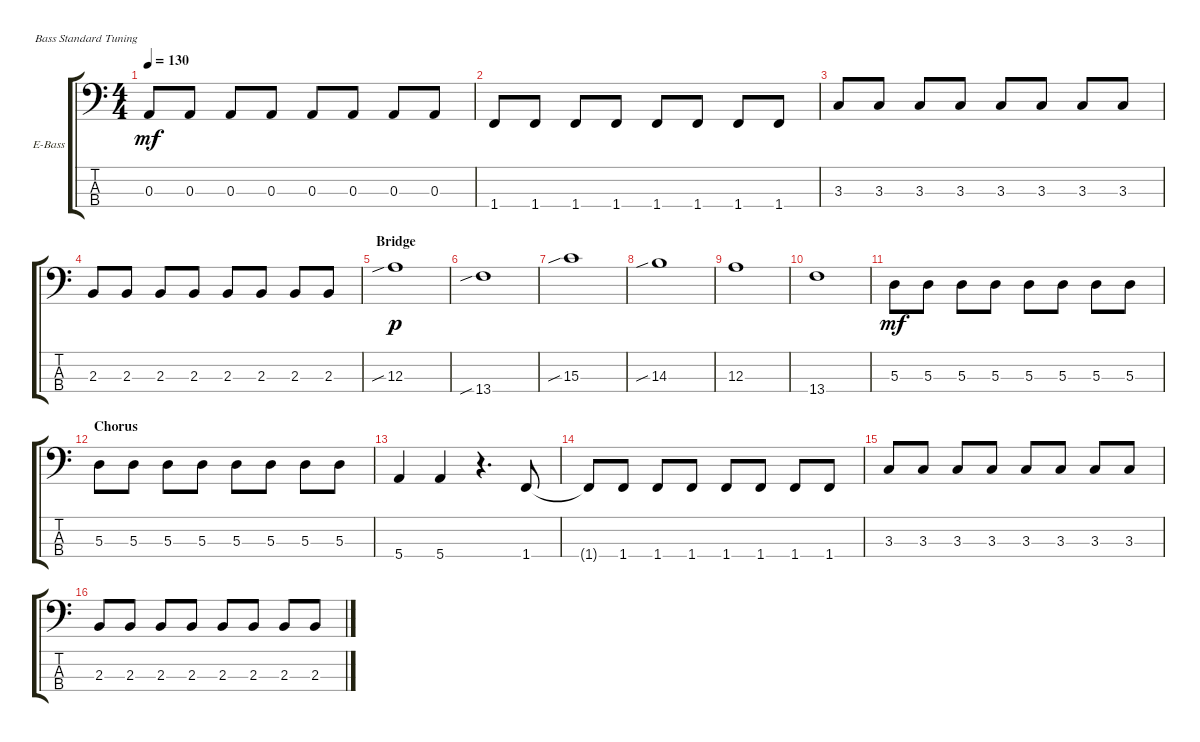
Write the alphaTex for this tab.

\defaultSystemsLayout 4
\bracketExtendMode groupsimilarinstruments
\firstSystemTrackNameOrientation horizontal
\otherSystemsTrackNameOrientation horizontal
\track ("E-Bass" "E-Bass") {instrument electricbassfinger}
\staff {score tabs}
\tuning (G2 D2 A1 E1)
\ts (4 4)
\tempo 130
\clef f4
\ks c
0.3.8{dy mf} 0.3.8 0.3.8 0.3.8 0.3.8 0.3.8 0.3.8 0.3.8 |
1.4.8 1.4.8 1.4.8 1.4.8 1.4.8 1.4.8 1.4.8 1.4.8 |
3.3.8 3.3.8 3.3.8 3.3.8 3.3.8 3.3.8 3.3.8 3.3.8 |
2.3.8 2.3.8 2.3.8 2.3.8 2.3.8 2.3.8 2.3.8 2.3.8 |
\section ("" "Bridge")
12.3{sib}.1{dy p} |
13.4{sib}.1 |
15.3{sib}.1 |
14.3{sib}.1 |
12.3.1 |
13.4.1 |
5.3.8{dy mf} 5.3.8 5.3.8 5.3.8 5.3.8 5.3.8 5.3.8 5.3.8 |
\section ("" "Chorus")
5.3.8 5.3.8 5.3.8 5.3.8 5.3.8 5.3.8 5.3.8 5.3.8 |
5.4.4 5.4.4 r.4{d} 1.4.8 |
1.4{t}.8 1.4.8 1.4.8 1.4.8 1.4.8 1.4.8 1.4.8 1.4.8 |
3.3.8 3.3.8 3.3.8 3.3.8 3.3.8 3.3.8 3.3.8 3.3.8 |
2.3.8 2.3.8 2.3.8 2.3.8 2.3.8 2.3.8 2.3.8 2.3.8
